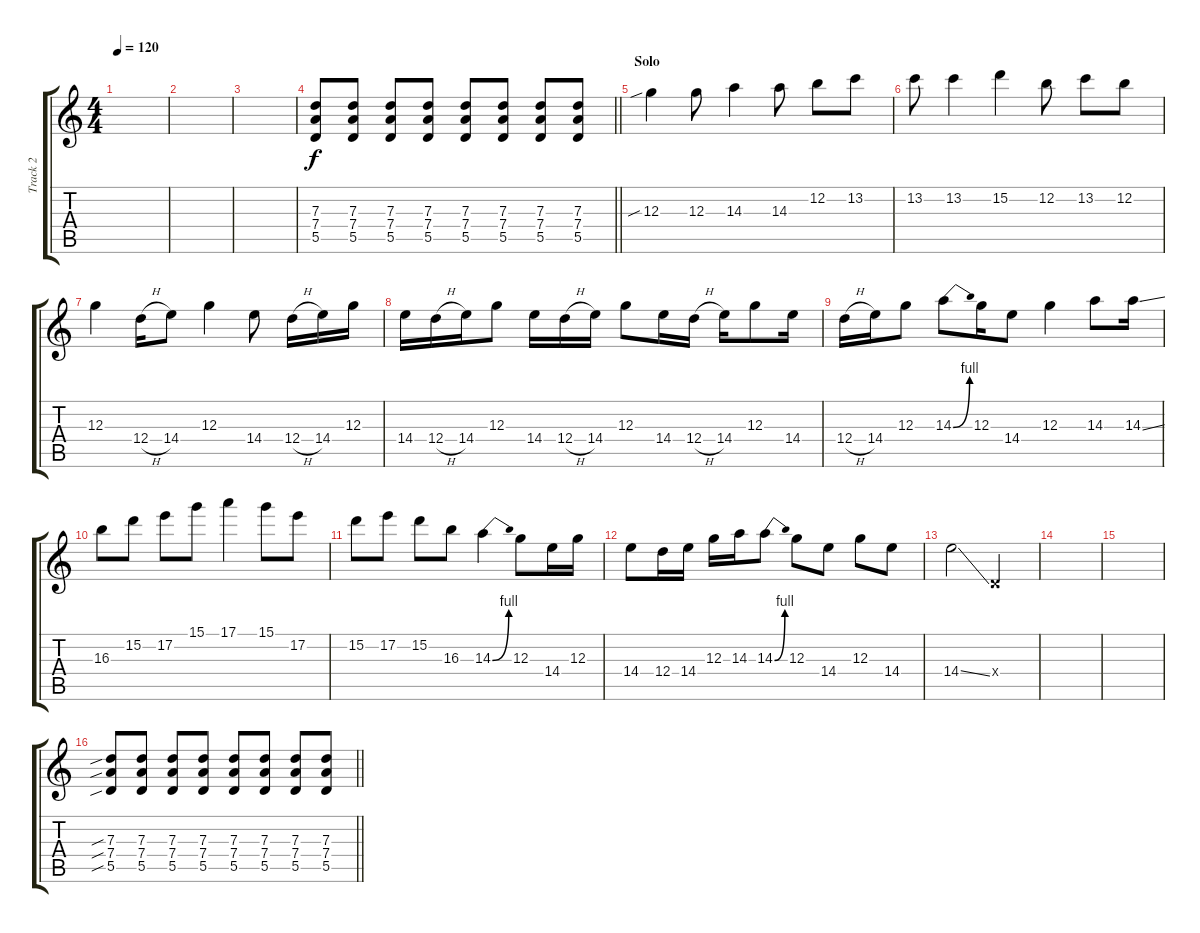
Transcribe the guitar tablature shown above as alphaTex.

\track ("Track 2" "Track 2") {instrument distortionguitar}
\staff {score tabs}
\tuning (E4 B3 G3 D3 A2 E2) {hide}
\ts (4 4)
\tempo 120
\clef g2
\ks c
|
|
|
\barLineRight lightlight
(7.3 7.4 5.5).8 (7.3 7.4 5.5).8 (7.3 7.4 5.5).8 (7.3 7.4 5.5).8 (7.3 7.4 5.5).8 (7.3 7.4 5.5).8 (7.3 7.4 5.5).8 (7.3 7.4 5.5).8 |
\section ("" "Solo")
12.3{sib}.4 12.3.8 14.3.4 14.3.8 12.2.8 13.2.8 |
13.2.8 13.2.4 15.2.4 12.2.8 13.2.8 12.2.8 |
12.3.4 12.4{h}.16 14.4.8 12.3.4 14.4.8 12.4{h}.16 14.4.16 12.3.16 |
14.4.16 12.4{h}.16 14.4.16 12.3.8 14.4.16 12.4{h}.16 14.4.16 12.3.8 14.4.16 12.4{h}.16 14.4.16 12.3.8 14.4.16 |
12.4{h}.16 14.4.16 12.3.8 14.3{be (bend 0 0 60 4)}.8 12.3.16 14.4.8 12.3.4 14.3.8 14.3{ss}.16 |
16.3.8 15.2.8 17.2.8 15.1.8 17.1.4 15.1.8 17.2.8 |
15.2.8 17.2.8 15.2.8 16.3.8 14.3{be (bend 0 0 60 4)}.4 12.3.8 14.4.16 12.3.16 |
14.4.8 12.4.16 14.4.16 12.3.16 14.3.16 14.3{be (bend 0 0 60 4)}.8 12.3.8 14.4.8 12.3.8 14.4.8 |
14.4{ss}.2 0.4{x}.2 |
|
|
\barLineRight lightlight
(7.3{sib} 7.4{sib} 5.5{sib}).8 (7.3 7.4 5.5).8 (7.3 7.4 5.5).8 (7.3 7.4 5.5).8 (7.3 7.4 5.5).8 (7.3 7.4 5.5).8 (7.3 7.4 5.5).8 (7.3 7.4 5.5).8
